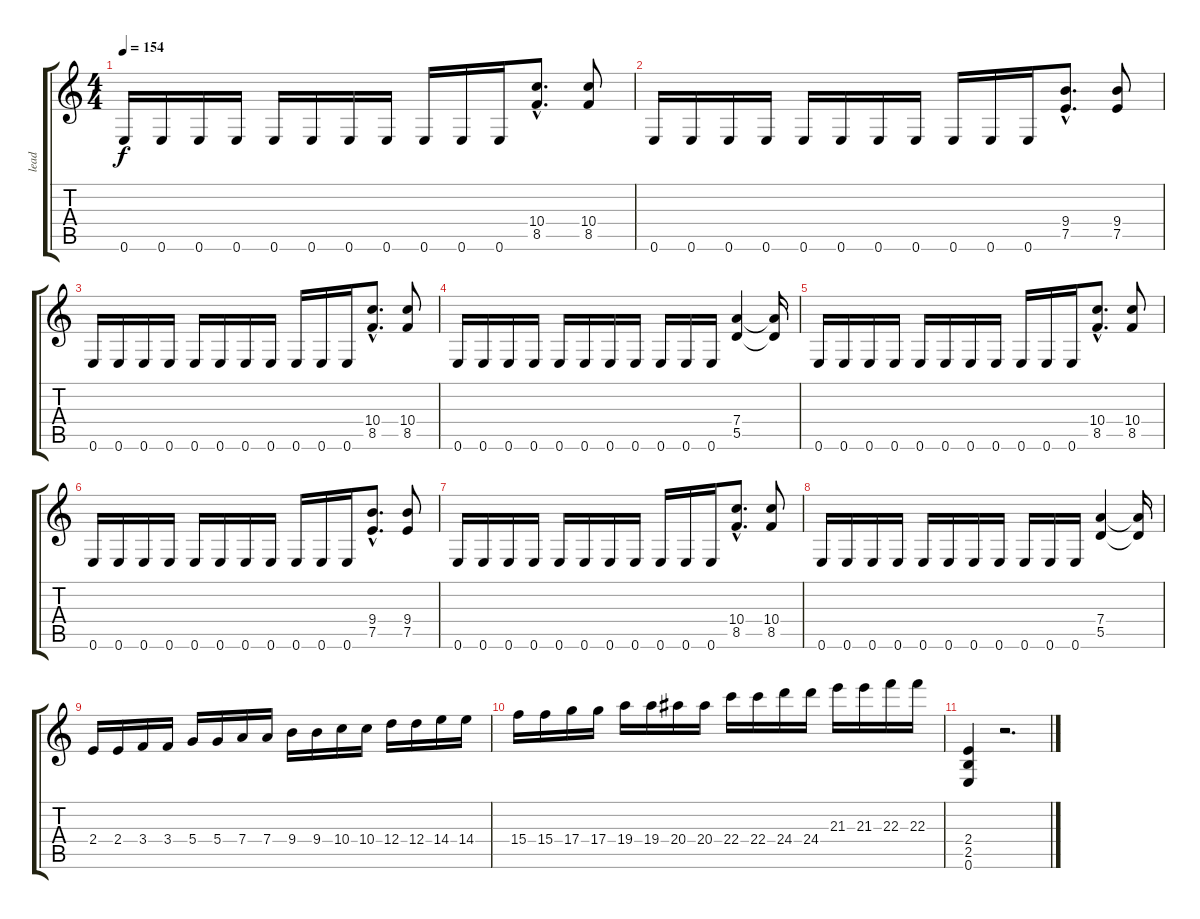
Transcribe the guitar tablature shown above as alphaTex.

\track ("lead" "lead") {instrument distortionguitar}
\staff {score tabs}
\tuning (E4 B3 G3 D3 A2 E2) {hide}
\ts (4 4)
\tempo 154
\clef g2
\ks c
0.6.16{dy f} 0.6.16 0.6.16 0.6.16 0.6.16 0.6.16 0.6.16 0.6.16 0.6.16 0.6.16 0.6.16 (10.4{hac} 8.5{hac}).8{d} (10.4 8.5).8 |
0.6.16 0.6.16 0.6.16 0.6.16 0.6.16 0.6.16 0.6.16 0.6.16 0.6.16 0.6.16 0.6.16 (9.4{hac} 7.5{hac}).8{d} (9.4 7.5).8 |
0.6.16 0.6.16 0.6.16 0.6.16 0.6.16 0.6.16 0.6.16 0.6.16 0.6.16 0.6.16 0.6.16 (10.4{hac} 8.5{hac}).8{d} (10.4 8.5).8 |
0.6.16 0.6.16 0.6.16 0.6.16 0.6.16 0.6.16 0.6.16 0.6.16 0.6.16 0.6.16 0.6.16 (7.4 5.5).4 (7.4{t} 5.5{t}).16 |
0.6.16 0.6.16 0.6.16 0.6.16 0.6.16 0.6.16 0.6.16 0.6.16 0.6.16 0.6.16 0.6.16 (10.4{hac} 8.5{hac}).8{d} (10.4 8.5).8 |
0.6.16 0.6.16 0.6.16 0.6.16 0.6.16 0.6.16 0.6.16 0.6.16 0.6.16 0.6.16 0.6.16 (9.4{hac} 7.5{hac}).8{d} (9.4 7.5).8 |
0.6.16 0.6.16 0.6.16 0.6.16 0.6.16 0.6.16 0.6.16 0.6.16 0.6.16 0.6.16 0.6.16 (10.4{hac} 8.5{hac}).8{d} (10.4 8.5).8 |
0.6.16 0.6.16 0.6.16 0.6.16 0.6.16 0.6.16 0.6.16 0.6.16 0.6.16 0.6.16 0.6.16 (7.4 5.5).4 (7.4{t} 5.5{t}).16 |
2.4.16 2.4.16 3.4.16 3.4.16 5.4.16 5.4.16 7.4.16 7.4.16 9.4.16 9.4.16 10.4.16 10.4.16 12.4.16 12.4.16 14.4.16 14.4.16 |
15.4.16 15.4.16 17.4.16 17.4.16 19.4.16 19.4.16 20.4.16 20.4.16 22.4.16 22.4.16 24.4.16 24.4.16 21.3.16 21.3.16 22.3.16 22.3.16 |
(2.4 2.5 0.6).4 r.2{d}
